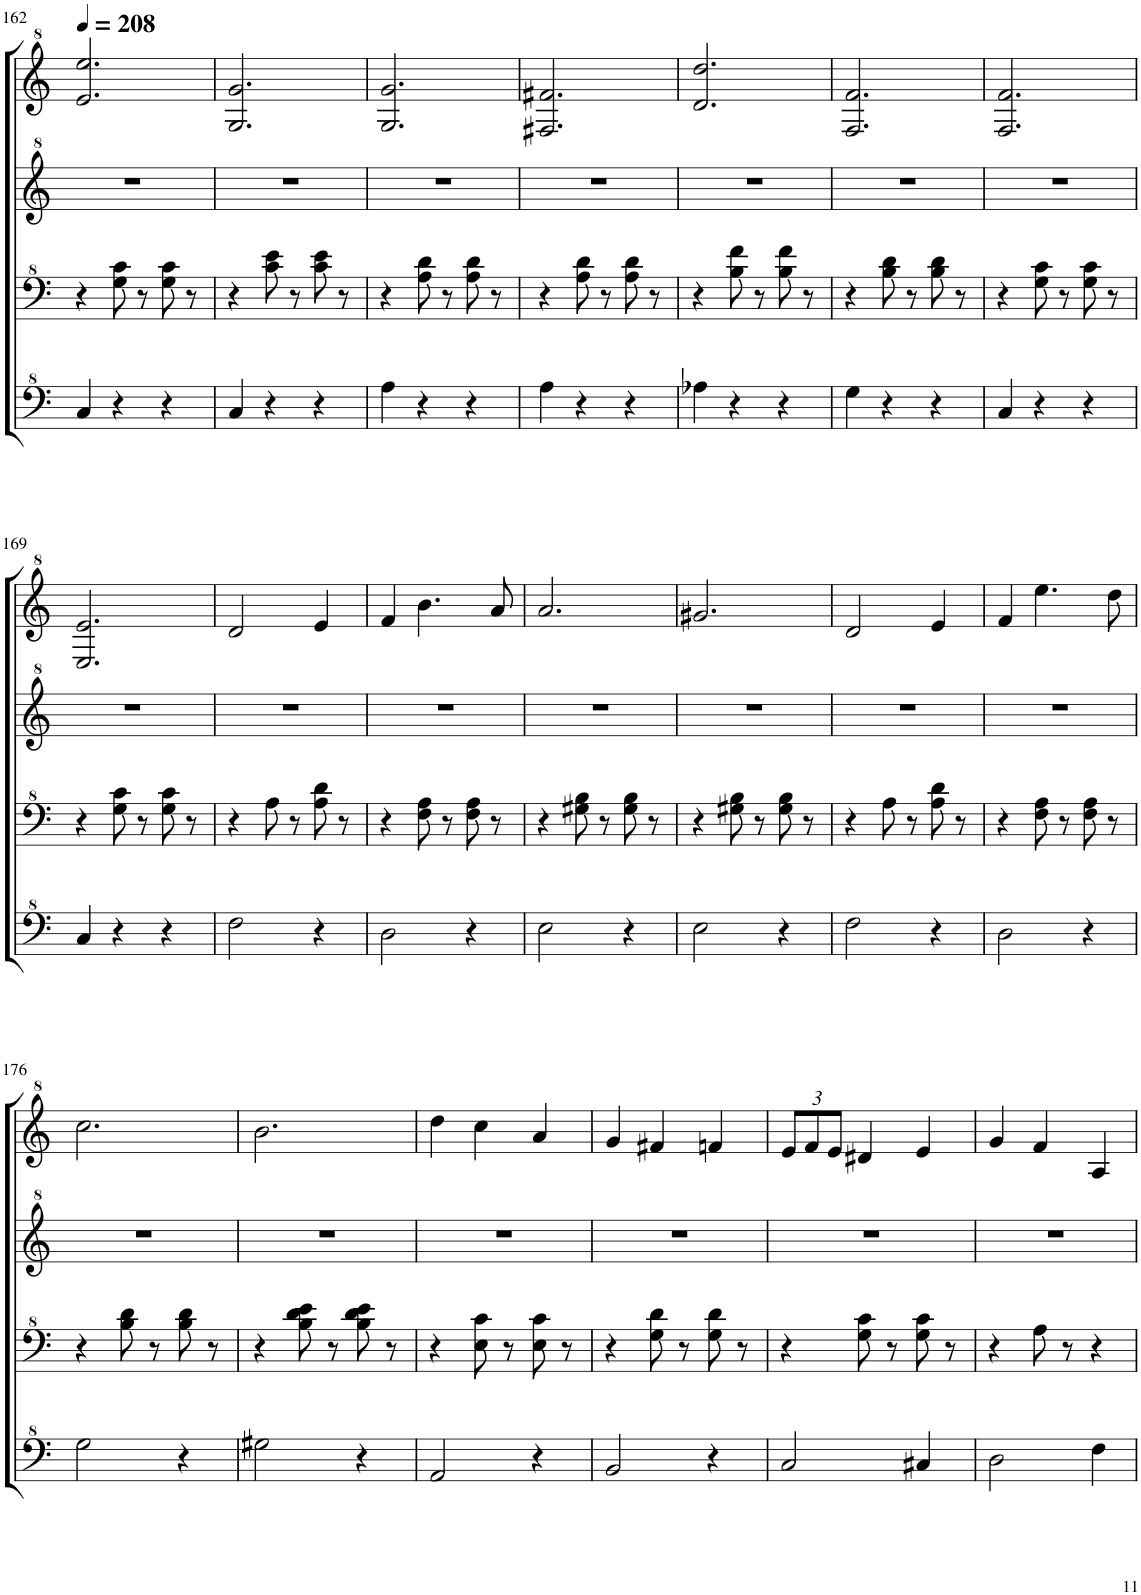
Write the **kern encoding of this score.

**kern	**kern	**kern	**kern
*part1	*part1	*part1	*part1
*staff4	*staff3	*staff2	*staff1
*I"Model III	*	*	*
!!LO:PB:g=z
*clefF^4	*clefF^4	*clefG^2	*clefG^2
*k[]	*k[]	*k[]	*k[]
*M3/4	*M3/4	*M3/4	*M3/4
*MM208	*MM208	*MM208	*MM208
=162	=162	=162	=162
4c/	4r	2.r	2.ee/ 2.eee/
4r	8g\ 8cc\	.	.
.	8r	.	.
4r	8g\ 8cc\	.	.
.	8r	.	.
=163	=163	=163	=163
4c/	4r	2.r	2.g/ 2.gg/
4r	8cc\ 8ee\	.	.
.	8r	.	.
4r	8cc\ 8ee\	.	.
.	8r	.	.
=164	=164	=164	=164
4a\	4r	2.r	2.g/ 2.gg/
4r	8a\ 8dd\	.	.
.	8r	.	.
4r	8a\ 8dd\	.	.
.	8r	.	.
=165	=165	=165	=165
4a\	4r	2.r	2.f#X/ 2.ff#X/
4r	8a\ 8dd\	.	.
.	8r	.	.
4r	8a\ 8dd\	.	.
.	8r	.	.
=166	=166	=166	=166
4a-X\	4r	2.r	2.dd/ 2.ddd/
4r	8b\ 8ff\	.	.
.	8r	.	.
4r	8b\ 8ff\	.	.
.	8r	.	.
=167	=167	=167	=167
4g\	4r	2.r	2.f/ 2.ff/
4r	8b\ 8dd\	.	.
.	8r	.	.
4r	8b\ 8dd\	.	.
.	8r	.	.
=168	=168	=168	=168
4c/	4r	2.r	2.f/ 2.ff/
4r	8g\ 8cc\	.	.
.	8r	.	.
4r	8g\ 8cc\	.	.
.	8r	.	.
!!LO:LB:g=z
=169	=169	=169	=169
4c/	4r	2.r	2.e/ 2.ee/
4r	8g\ 8cc\	.	.
.	8r	.	.
4r	8g\ 8cc\	.	.
.	8r	.	.
=170	=170	=170	=170
2f\	4r	2.r	2dd/
.	8a\	.	.
.	8r	.	.
4r	8a\ 8dd\	.	4ee/
.	8r	.	.
=171	=171	=171	=171
2d\	4r	2.r	4ff/
.	8f\ 8a\	.	4.bb\
.	8r	.	.
4r	8f\ 8a\	.	.
.	8r	.	8aa/
=172	=172	=172	=172
2e\	4r	2.r	2.aa/
.	8g#X\ 8b\	.	.
.	8r	.	.
4r	8g#\ 8b\	.	.
.	8r	.	.
=173	=173	=173	=173
2e\	4r	2.r	2.gg#X/
.	8g#X\ 8b\	.	.
.	8r	.	.
4r	8g#\ 8b\	.	.
.	8r	.	.
=174	=174	=174	=174
2f\	4r	2.r	2dd/
.	8a\	.	.
.	8r	.	.
4r	8a\ 8dd\	.	4ee/
.	8r	.	.
=175	=175	=175	=175
2d\	4r	2.r	4ff/
.	8f\ 8a\	.	4.eee\
.	8r	.	.
4r	8f\ 8a\	.	.
.	8r	.	8ddd\
!!LO:LB:g=z
=176	=176	=176	=176
2g\	4r	2.r	2.ccc\
.	8b\ 8dd\	.	.
.	8r	.	.
4r	8b\ 8dd\	.	.
.	8r	.	.
=177	=177	=177	=177
2g#X\	4r	2.r	2.bb\
.	8b\ 8dd\ 8ee\	.	.
.	8r	.	.
4r	8b\ 8dd\ 8ee\	.	.
.	8r	.	.
=178	=178	=178	=178
2A/	4r	2.r	4ddd\
.	8e\ 8cc\	.	4ccc\
.	8r	.	.
4r	8e\ 8cc\	.	4aa/
.	8r	.	.
=179	=179	=179	=179
2B/	4r	2.r	4gg/
.	8g\ 8dd\	.	4ff#X/
.	8r	.	.
4r	8g\ 8dd\	.	4ffn/
.	8r	.	.
=180	=180	=180	=180
*	*	*	*Xbrackettup
2c/	4r	2.r	12ee/L
.	.	.	12ff/
.	.	.	12ee/J
.	8g\ 8cc\	.	4dd#X/
.	8r	.	.
4c#X/	8g\ 8cc\	.	4ee/
.	8r	.	.
=181	=181	=181	=181
2d\	4r	2.r	4gg/
.	8a\	.	4ff/
.	8r	.	.
4f\	4r	.	4a/
=	=	=	=
*-	*-	*-	*-
